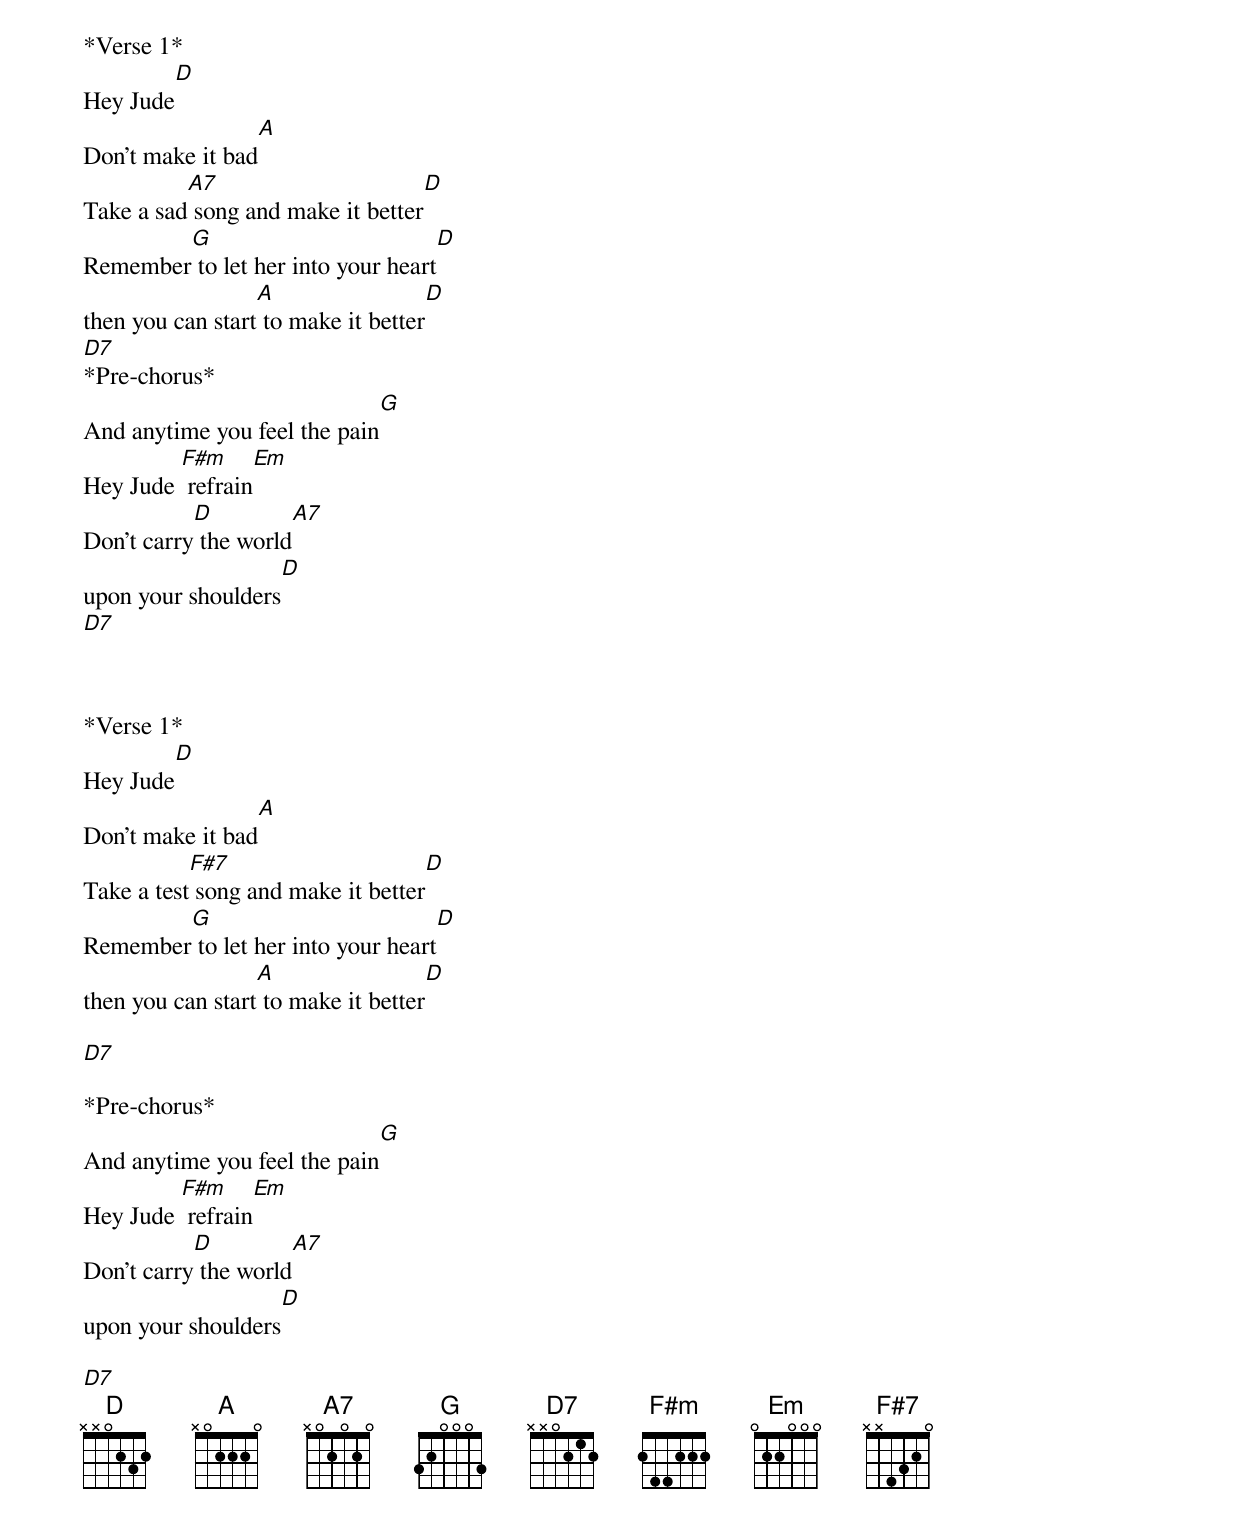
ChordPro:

*Verse 1*
Hey Jude[D]
Don't make it bad[A]
Take a sad[A7] song and make it better[D]
Remember[G] to let her into your heart[D]
then you can start[A] to make it better[D]
[D7]
*Pre-chorus*
And anytime you feel the pain[G]
Hey Jude [F#m] refrain[Em]
Don't carry[D] the world[A7]
upon your shoulders[D]
[D7]



*Verse 1*
Hey Jude[D]
Don't make it bad[A]
Take a test[F#7] song and make it better[D]
Remember[G] to let her into your heart[D]
then you can start[A] to make it better[D]

[D7]

*Pre-chorus*
And anytime you feel the pain[G]
Hey Jude [F#m] refrain[Em]
Don't carry[D] the world[A7]
upon your shoulders[D]

[D7]
